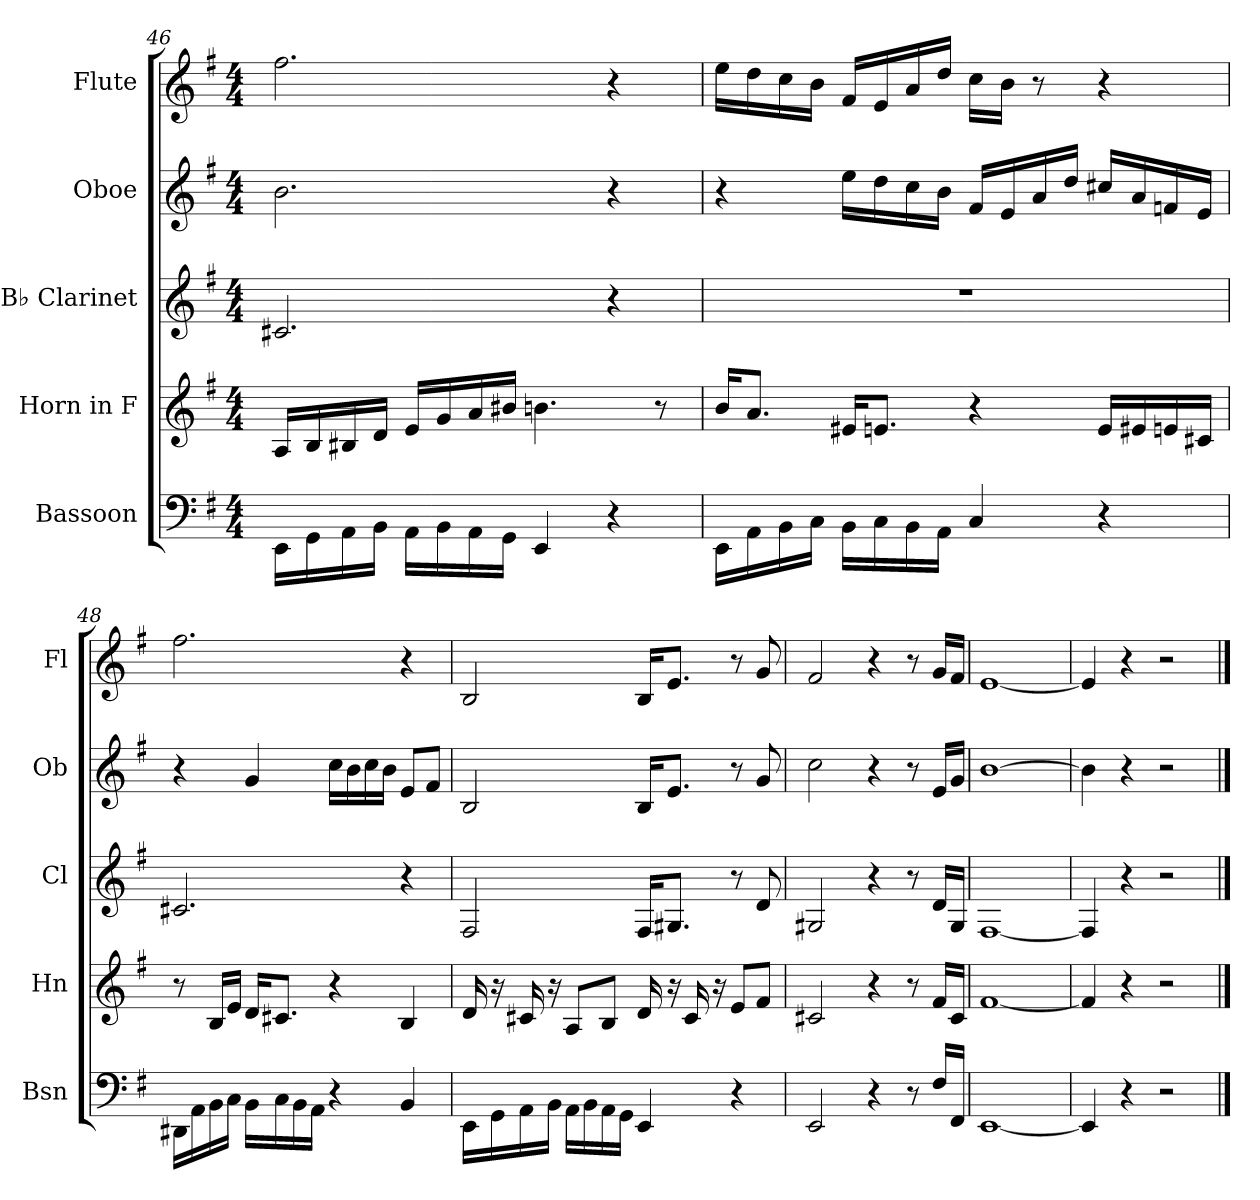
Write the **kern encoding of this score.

**kern	**kern	**kern	**kern	**kern
*part5	*part4	*part3	*part2	*part1
*staff5	*staff4	*staff3	*staff2	*staff1
*I"Bassoon	*I"Horn in F	*I"B♭ Clarinet	*I"Oboe	*I"Flute
*I'Bsn	*I'Hn	*I'Cl	*I'Ob	*I'Fl
!!LO:LB:g=z
*clefF4	*clefG2	*clefG2	*clefG2	*clefG2
*	*ITrd4c7	*ITrd1c2	*	*
*k[f#]	*k[]	*k[b-]	*k[f#]	*k[f#]
*M4/4	*M4/4	*M4/4	*M4/4	*M4/4
=46	=46	=46	=46	=46
16EE\LL	16D/LL	2.Bn/	2.b\	2.ff#\
16GG\	16E/	.	.	.
16AA\	16E#X/	.	.	.
16BB\JJ	16G/JJ	.	.	.
16AA\LL	16A/LL	.	.	.
16BB\	16c/	.	.	.
16AA\	16d/	.	.	.
16GG\JJ	16e#X/JJ	.	.	.
4EE/	4.en\	.	.	.
4r	.	4r	4r	4r
.	8r	.	.	.
=47	=47	=47	=47	=47
16EE\LL	16e/KL	1r	4r	16ee\LL
16AA\	8.d/J	.	.	16dd\
16BB\	.	.	.	16cc\
16C\JJ	.	.	.	16b\JJ
16BB\LL	16A#X/KL	.	16ee\LL	16f#/LL
16C\	8.An/J	.	16dd\	16e/
16BB\	.	.	16cc\	16a/
16AA\JJ	.	.	16b\JJ	16dd/JJ
4C/	4r	.	16f#/LL	16cc\LL
.	.	.	16e/	16b\JJ
.	.	.	16a/	8r
.	.	.	16dd/JJ	.
4r	16A/LL	.	16cc#X/LL	4r
.	16A#X/	.	16a/	.
.	16An/	.	16fn/	.
.	16F#X/JJ	.	16e/JJ	.
!!LO:PB:g=z
=48	=48	=48	=48	=48
16DD#X\LL	8r	2.Bn/	4r	2.ff#\
16AA\	.	.	.	.
16BB\	16E/LL	.	.	.
16C\JJ	16A/JJ	.	.	.
16BB\LL	16G/KL	.	4g/	.
16C\	8.F#X/J	.	.	.
16BB\	.	.	.	.
16AA\JJ	.	.	.	.
4r	4r	.	16cc\LL	.
.	.	.	16b\	.
.	.	.	16cc\	.
.	.	.	16b\JJ	.
4BB/	4E/	4r	8e/L	4r
.	.	.	8f#/J	.
=49	=49	=49	=49	=49
16EE\LL	16G/	2E/	2B/	2B/
16GG\	16r	.	.	.
16AA\	16F#X/	.	.	.
16BB\JJ	16r	.	.	.
16AA\LL	8D/L	.	.	.
16BB\	.	.	.	.
16AA\	8E/J	.	.	.
16GG\JJ	.	.	.	.
4EE/	16G/	16E/KL	16B/KL	16B/KL
.	16r	8.F#X/J	8.e/J	8.e/J
.	16F#/	.	.	.
.	16r	.	.	.
4r	8A/L	8r	8r	8r
.	8B/J	8c/	8g/	8g/
=50	=50	=50	=50	=50
2EE/	2F#X/	2F#X/	2cc\	2f#/
4r	4r	4r	4r	4r
8r	8r	8r	8r	8r
16F#/LL	16B/LL	16c/LL	16e/LL	16g/LL
16FF#/JJ	16F#/JJ	16F#/JJ	16g/JJ	16f#/JJ
=51	=51	=51	=51	=51
[1EE	[1B	[1E	[1b	[1e
=52	=52	=52	=52	=52
4EE/]	4B/]	4E/]	4b\]	4e/]
4r	4r	4r	4r	4r
2r	2r	2r	2r	2r
==	==	==	==	==
*-	*-	*-	*-	*-
